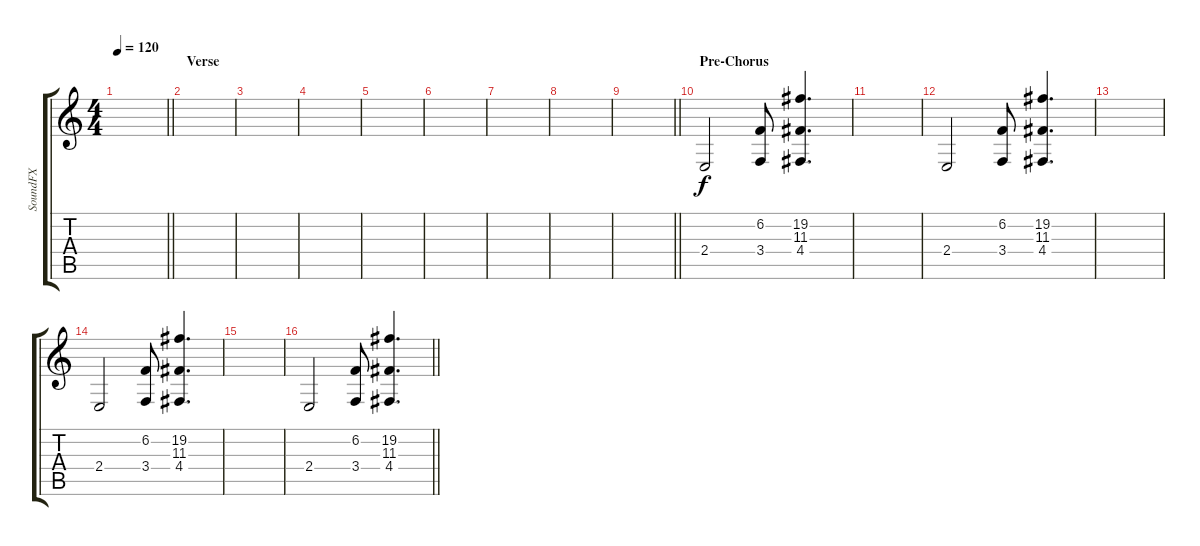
\track ("SoundFX" "SoundFX") {instrument applause}
\staff {score tabs}
\tuning (E4 B3 G3 D3 A2 D2) {hide}
\ts (4 4)
\section ("" "")
\tempo 120
\clef g2
\barLineRight lightlight
\ks c
|
\section ("" "Verse")
|
|
|
|
|
|
|
\barLineRight lightlight
|
\section ("" "Pre-Chorus")
2.4.2 (6.2 3.4).8 (19.2 11.3 4.4).4{d} |
|
2.4.2 (6.2 3.4).8 (19.2 11.3 4.4).4{d} |
|
2.4.2 (6.2 3.4).8 (19.2 11.3 4.4).4{d} |
|
\barLineRight lightlight
2.4.2 (6.2 3.4).8 (19.2 11.3 4.4).4{d}
